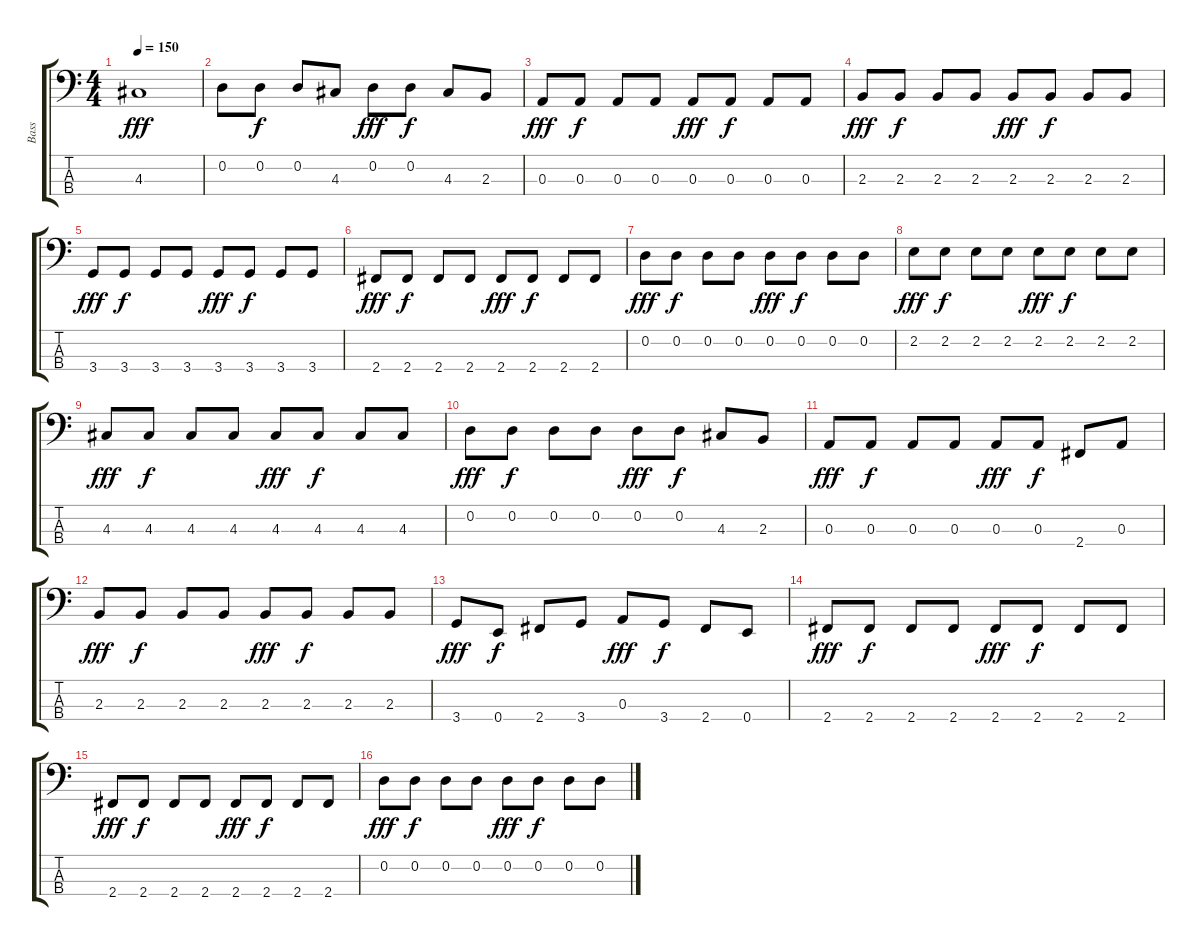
\track ("Bass" "Bass") {instrument electricbasspick}
\staff {score tabs}
\tuning (G2 D2 A1 E1) {hide}
\ts (4 4)
\tempo 150
\clef f4
\ks c
4.3.1{dy fff} |
0.2.8 0.2.8{dy f} 0.2.8 4.3.8 0.2.8{dy fff} 0.2.8{dy f} 4.3.8 2.3.8 |
0.3.8{dy fff} 0.3.8{dy f} 0.3.8 0.3.8 0.3.8{dy fff} 0.3.8{dy f} 0.3.8 0.3.8 |
2.3.8{dy fff} 2.3.8{dy f} 2.3.8 2.3.8 2.3.8{dy fff} 2.3.8{dy f} 2.3.8 2.3.8 |
3.4.8{dy fff} 3.4.8{dy f} 3.4.8 3.4.8 3.4.8{dy fff} 3.4.8{dy f} 3.4.8 3.4.8 |
2.4.8{dy fff} 2.4.8{dy f} 2.4.8 2.4.8 2.4.8{dy fff} 2.4.8{dy f} 2.4.8 2.4.8 |
0.2.8{dy fff} 0.2.8{dy f} 0.2.8 0.2.8 0.2.8{dy fff} 0.2.8{dy f} 0.2.8 0.2.8 |
2.2.8{dy fff} 2.2.8{dy f} 2.2.8 2.2.8 2.2.8{dy fff} 2.2.8{dy f} 2.2.8 2.2.8 |
4.3.8{dy fff} 4.3.8{dy f} 4.3.8 4.3.8 4.3.8{dy fff} 4.3.8{dy f} 4.3.8 4.3.8 |
0.2.8{dy fff} 0.2.8{dy f} 0.2.8 0.2.8 0.2.8{dy fff} 0.2.8{dy f} 4.3.8 2.3.8 |
0.3.8{dy fff} 0.3.8{dy f} 0.3.8 0.3.8 0.3.8{dy fff} 0.3.8{dy f} 2.4.8 0.3.8 |
2.3.8{dy fff} 2.3.8{dy f} 2.3.8 2.3.8 2.3.8{dy fff} 2.3.8{dy f} 2.3.8 2.3.8 |
3.4.8{dy fff} 0.4.8{dy f} 2.4.8 3.4.8 0.3.8{dy fff} 3.4.8{dy f} 2.4.8 0.4.8 |
2.4.8{dy fff} 2.4.8{dy f} 2.4.8 2.4.8 2.4.8{dy fff} 2.4.8{dy f} 2.4.8 2.4.8 |
2.4.8{dy fff} 2.4.8{dy f} 2.4.8 2.4.8 2.4.8{dy fff} 2.4.8{dy f} 2.4.8 2.4.8 |
0.2.8{dy fff} 0.2.8{dy f} 0.2.8 0.2.8 0.2.8{dy fff} 0.2.8{dy f} 0.2.8 0.2.8
